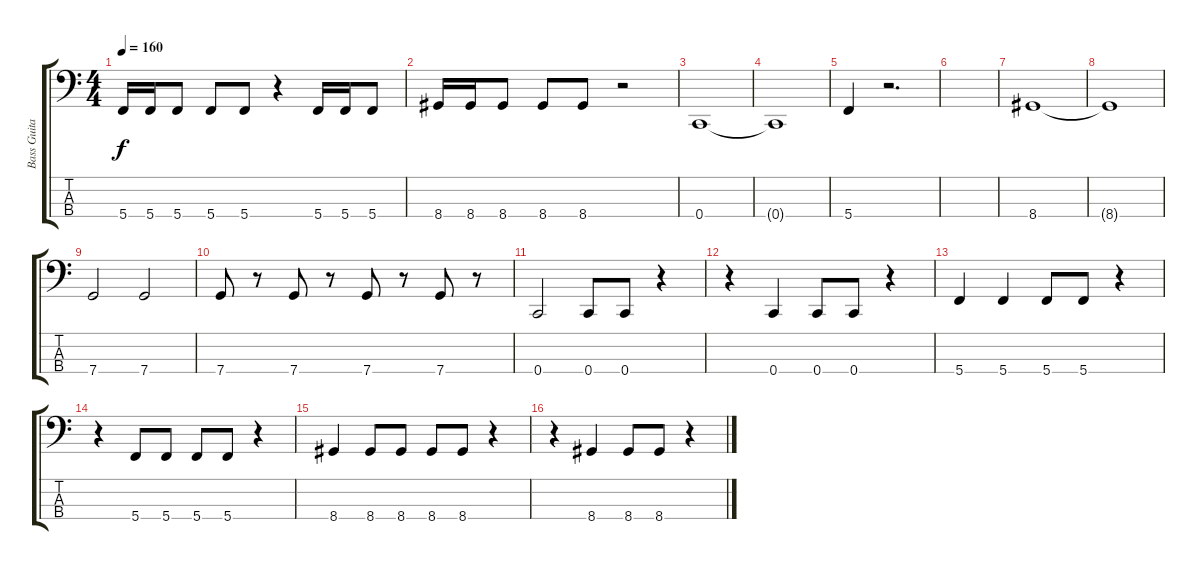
\track ("Bass Guitar" "Bass Guita") {instrument electricbassfinger}
\staff {score tabs}
\tuning (F2 C2 G1 C1) {hide}
\ts (4 4)
\tempo 160
\clef f4
\ks c
5.4.16{dy f} 5.4.16 5.4.8 5.4.8 5.4.8 r.4 5.4.16 5.4.16 5.4.8 |
8.4.16 8.4.16 8.4.8 8.4.8 8.4.8 r.2 |
0.4.1 |
0.4{t}.1 |
5.4.4 r.2{d} |
|
8.4.1 |
8.4{t}.1 |
7.4.2 7.4.2 |
7.4.8 r.8 7.4.8 r.8 7.4.8 r.8 7.4.8 r.8 |
0.4.2 0.4.8 0.4.8 r.4 |
r.4 0.4.4 0.4.8 0.4.8 r.4 |
5.4.4 5.4.4 5.4.8 5.4.8 r.4 |
r.4 5.4.8 5.4.8 5.4.8 5.4.8 r.4 |
8.4.4 8.4.8 8.4.8 8.4.8 8.4.8 r.4 |
r.4 8.4.4 8.4.8 8.4.8 r.4
